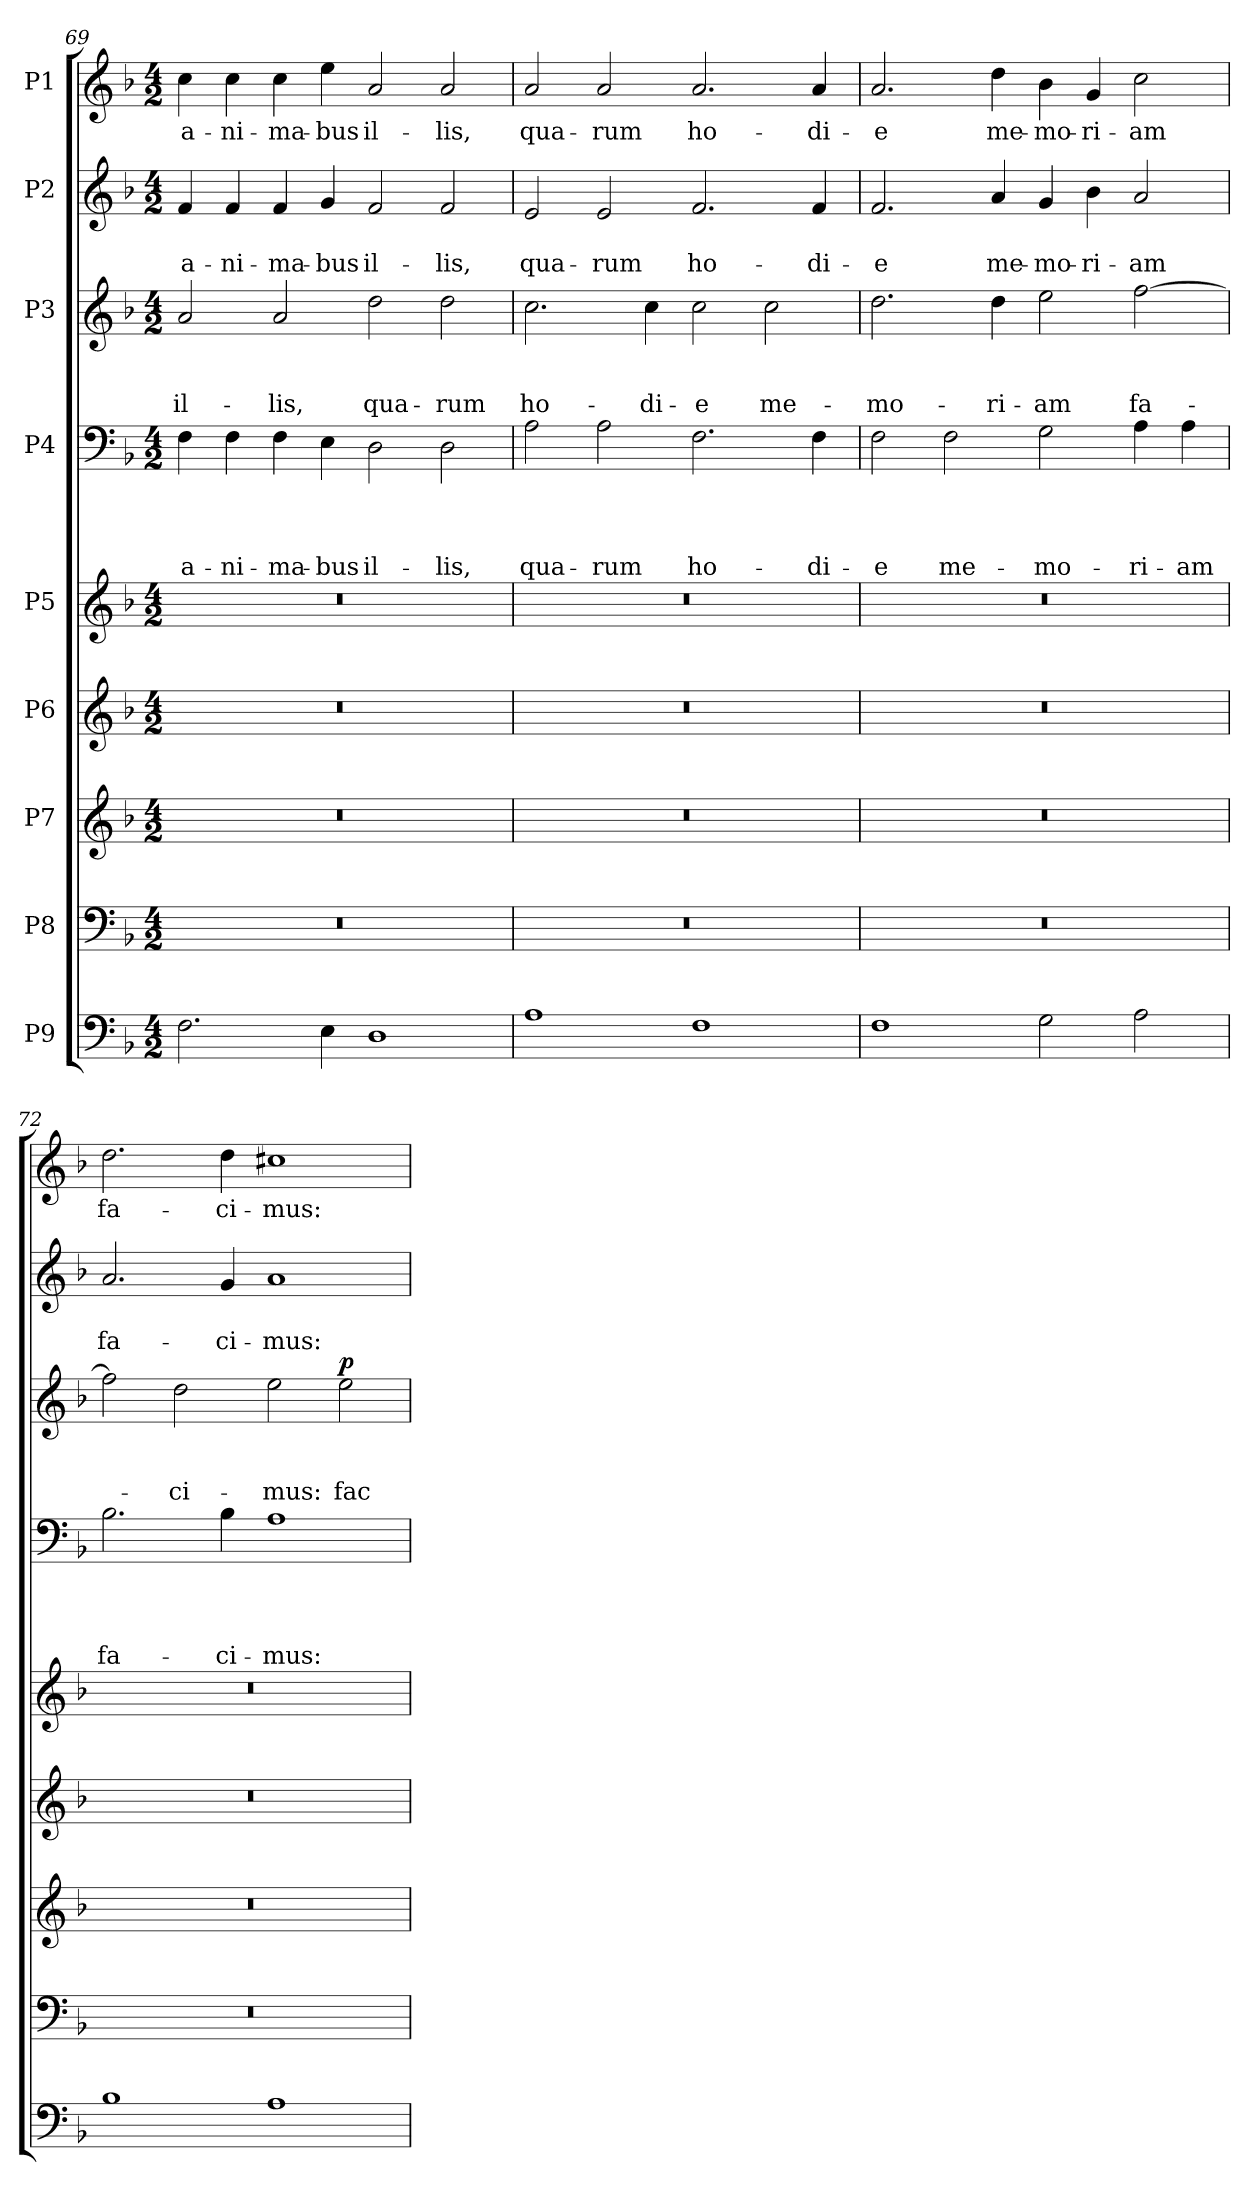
**kern	**kern	**kern	**kern	**kern	**kern	**text	**text	**text	**text	**kern	**text	**text	**text	**dynam	**kern	**text	**text	**kern	**text
*part9	*part8	*part7	*part6	*part5	*part4	*part4	*part4	*part4	*part4	*part3	*part3	*part3	*part3	*part3	*part2	*part2	*part2	*part1	*part1
*staff9	*staff8	*staff7	*staff6	*staff5	*staff4	*staff4	*staff4	*staff4	*staff4	*staff3	*staff3	*staff3	*staff3	*staff3	*staff2	*staff2	*staff2	*staff1	*staff1
*I"P9	*I"P8	*I"P7	*I"P6	*I"P5	*I"P4	*	*	*	*	*I"P3	*	*	*	*	*I"P2	*	*	*I"P1	*
*clefF4	*clefF4	*clefG2	*clefG2	*clefG2	*clefF4	*	*	*	*	*clefG2	*	*	*	*	*clefG2	*	*	*clefG2	*
*	*	*ITrd7c12	*	*	*	*	*	*	*	*ITrd7c12	*	*	*	*	*	*	*	*	*
*k[b-]	*k[b-]	*k[b-]	*k[b-]	*k[b-]	*k[b-]	*	*	*	*	*k[b-]	*	*	*	*	*k[b-]	*	*	*k[b-]	*
*F:	*F:	*F:	*F:	*F:	*F:	*	*	*	*	*F:	*	*	*	*	*F:	*	*	*F:	*
*M4/2	*M4/2	*M4/2	*M4/2	*M4/2	*M4/2	*	*	*	*	*M4/2	*	*	*	*	*M4/2	*	*	*M4/2	*
=69	=69	=69	=69	=69	=69	=69	=69	=69	=69	=69	=69	=69	=69	=69	=69	=69	=69	=69	=69
!	!	!	!	!	!	!	!	!	!LO:LY:b	!	!	!	!LO:LY:b	!	!	!	!LO:LY:b	!	!LO:LY:b
2.F\	0r	0r	0r	0r	4F\	.	.	.	a-	2A/	.	.	il-	.	4f/	.	a-	4cc\	a-
!	!	!	!	!	!	!	!	!	!LO:LY:b	!	!	!	!	!	!	!	!LO:LY:b	!	!LO:LY:b
.	.	.	.	.	4F\	.	.	.	-ni-	.	.	.	.	.	4f/	.	-ni-	4cc\	-ni-
!	!	!	!	!	!	!	!	!	!LO:LY:b	!	!	!	!LO:LY:b	!	!	!	!LO:LY:b	!	!LO:LY:b
.	.	.	.	.	4F\	.	.	.	-ma-	2A/	.	.	-lis,	.	4f/	.	-ma-	4cc\	-ma-
!	!	!	!	!	!	!	!	!	!LO:LY:b	!	!	!	!	!	!	!	!LO:LY:b	!	!LO:LY:b
4E\	.	.	.	.	4E\	.	.	.	-bus	.	.	.	.	.	4g/	.	-bus	4ee\	-bus
!	!	!	!	!	!	!	!	!	!LO:LY:b	!	!	!	!LO:LY:b	!	!	!	!LO:LY:b	!	!LO:LY:b
1D	.	.	.	.	2D\	.	.	.	il-	2d\	.	.	qua-	.	2f/	.	il-	2a/	il-
!	!	!	!	!	!	!	!	!	!LO:LY:b	!	!	!	!LO:LY:b	!	!	!	!LO:LY:b	!	!LO:LY:b
.	.	.	.	.	2D\	.	.	.	-lis,	2d\	.	.	-rum	.	2f/	.	-lis,	2a/	-lis,
=70	=70	=70	=70	=70	=70	=70	=70	=70	=70	=70	=70	=70	=70	=70	=70	=70	=70	=70	=70
!	!	!	!	!	!	!	!	!	!LO:LY:b	!	!	!	!LO:LY:b	!	!	!	!LO:LY:b	!	!LO:LY:b
1A	0r	0r	0r	0r	2A\	.	.	.	qua-	2.c\	.	.	ho-	.	2e/	.	qua-	2a/	qua-
!	!	!	!	!	!	!	!	!	!LO:LY:b	!	!	!	!	!	!	!	!LO:LY:b	!	!LO:LY:b
.	.	.	.	.	2A\	.	.	.	-rum	.	.	.	.	.	2e/	.	-rum	2a/	-rum
!	!	!	!	!	!	!	!	!	!	!	!	!	!LO:LY:b	!	!	!	!	!	!
.	.	.	.	.	.	.	.	.	.	4c\	.	.	-di-	.	.	.	.	.	.
!	!	!	!	!	!	!	!	!	!LO:LY:b	!	!	!	!LO:LY:b	!	!	!	!LO:LY:b	!	!LO:LY:b
1F	.	.	.	.	2.F\	.	.	.	ho-	2c\	.	.	-e	.	2.f/	.	ho-	2.a/	ho-
!	!	!	!	!	!	!	!	!	!	!	!	!	!LO:LY:b	!	!	!	!	!	!
.	.	.	.	.	.	.	.	.	.	2c\	.	.	me-	.	.	.	.	.	.
!	!	!	!	!	!	!	!	!	!LO:LY:b	!	!	!	!	!	!	!	!LO:LY:b	!	!LO:LY:b
.	.	.	.	.	4F\	.	.	.	-di-	.	.	.	.	.	4f/	.	-di-	4a/	-di-
!!LO:PB:g=z
=71	=71	=71	=71	=71	=71	=71	=71	=71	=71	=71	=71	=71	=71	=71	=71	=71	=71	=71	=71
!	!	!	!	!	!	!	!	!	!LO:LY:b	!	!	!	!LO:LY:b	!	!	!	!LO:LY:b	!	!LO:LY:b
1F	0r	0r	0r	0r	2F\	.	.	.	-e	2.d\	.	.	-mo-	.	2.f/	.	-e	2.a/	-e
!	!	!	!	!	!	!	!	!	!LO:LY:b	!	!	!	!	!	!	!	!	!	!
.	.	.	.	.	2F\	.	.	.	me-	.	.	.	.	.	.	.	.	.	.
!	!	!	!	!	!	!	!	!	!	!	!	!	!LO:LY:b	!	!	!	!LO:LY:b	!	!LO:LY:b
.	.	.	.	.	.	.	.	.	.	4d\	.	.	-ri-	.	4a/	.	me-	4dd\	me-
!	!	!	!	!	!	!	!	!	!LO:LY:b	!	!	!	!LO:LY:b	!	!	!	!LO:LY:b	!	!LO:LY:b
2G\	.	.	.	.	2G\	.	.	.	-mo-	2e\	.	.	-am	.	4g/	.	-mo-	4b-\	-mo-
!	!	!	!	!	!	!	!	!	!	!	!	!	!	!	!	!	!LO:LY:b	!	!LO:LY:b
.	.	.	.	.	.	.	.	.	.	.	.	.	.	.	4b-\	.	-ri-	4g/	-ri-
!	!	!	!	!	!	!	!	!	!LO:LY:b	!	!	!	!LO:LY:b	!	!	!	!LO:LY:b	!	!LO:LY:b
2A\	.	.	.	.	4A\	.	.	.	-ri-	[>2f\	.	.	fa-	.	2a/	.	-am	2cc\	-am
!	!	!	!	!	!	!	!	!	!LO:LY:b	!	!	!	!	!	!	!	!	!	!
.	.	.	.	.	4A\	.	.	.	-am	.	.	.	.	.	.	.	.	.	.
=72	=72	=72	=72	=72	=72	=72	=72	=72	=72	=72	=72	=72	=72	=72	=72	=72	=72	=72	=72
!	!	!	!	!	!	!	!	!	!LO:LY:b	!	!	!	!	!	!	!	!LO:LY:b	!	!LO:LY:b
1B-	0r	0r	0r	0r	2.B-\	.	.	.	fa-	2f\]	.	.	.	.	2.a/	.	fa-	2.dd\	fa-
!	!	!	!	!	!	!	!	!	!	!	!	!	!LO:LY:b	!	!	!	!	!	!
.	.	.	.	.	.	.	.	.	.	2d\	.	.	-ci-	.	.	.	.	.	.
!	!	!	!	!	!	!	!	!	!LO:LY:b	!	!	!	!	!	!	!	!LO:LY:b	!	!LO:LY:b
.	.	.	.	.	4B-\	.	.	.	-ci-	.	.	.	.	.	4g/	.	-ci-	4dd\	-ci-
!	!	!	!	!	!	!	!	!	!LO:LY:b	!	!	!	!LO:LY:b	!	!	!	!LO:LY:b	!	!LO:LY:b
1A	.	.	.	.	1A	.	.	.	-mus:	2e\	.	.	-mus:	.	1a	.	-mus:	1cc#X	-mus:
!	!	!	!	!	!	!	!	!	!	!	!	!	!LO:LY:b	!LO:DY:a	!	!	!	!	!
.	.	.	.	.	.	.	.	.	.	2e\	.	.	fac	p	.	.	.	.	.
=	=	=	=	=	=	=	=	=	=	=	=	=	=	=	=	=	=	=	=
*-	*-	*-	*-	*-	*-	*-	*-	*-	*-	*-	*-	*-	*-	*-	*-	*-	*-	*-	*-
